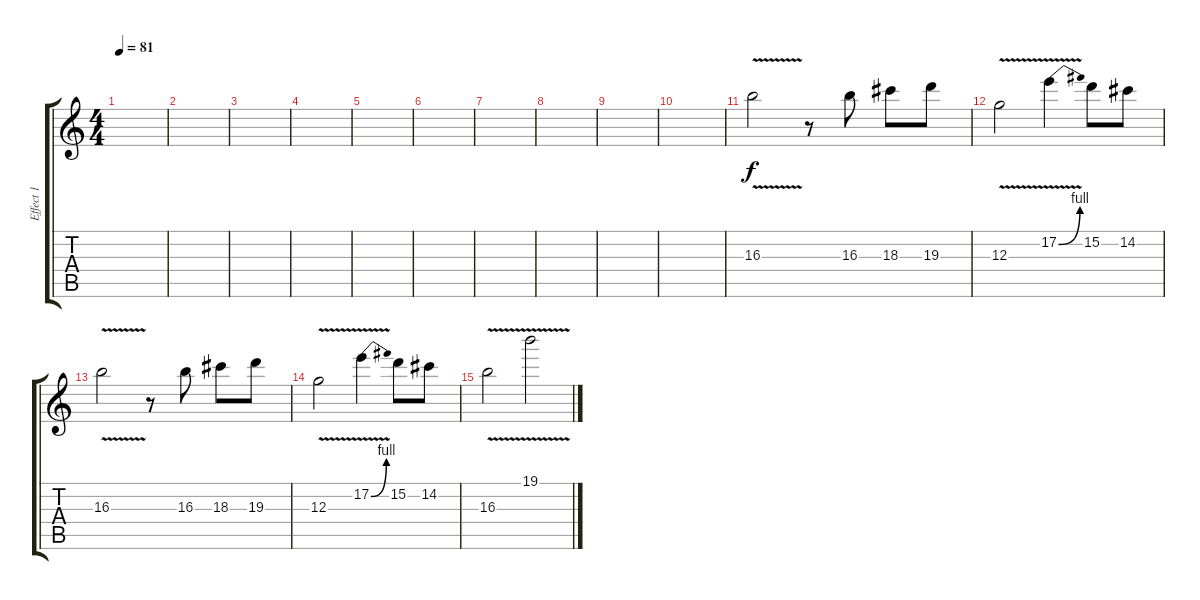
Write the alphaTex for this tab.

\track ("Effect 1" "Effect 1") {instrument distortionguitar}
\staff {score tabs}
\tuning (E4 B3 G3 D3 A2 E2) {hide}
\ts (4 4)
\tempo 81
\clef g2
\ks c
|
|
|
|
|
|
|
|
|
|
16.3{v}.2 r.8 16.3.8 18.3.8 19.3.8 |
12.3{v}.2 17.2{be (bend 0 0 60 4) v}.4 15.2.8 14.2.8 |
16.3{v}.2 r.8 16.3.8 18.3.8 19.3.8 |
12.3{v}.2 17.2{be (bend 0 0 60 4) v}.4 15.2.8 14.2.8 |
16.3{v}.2 19.1{v}.2
